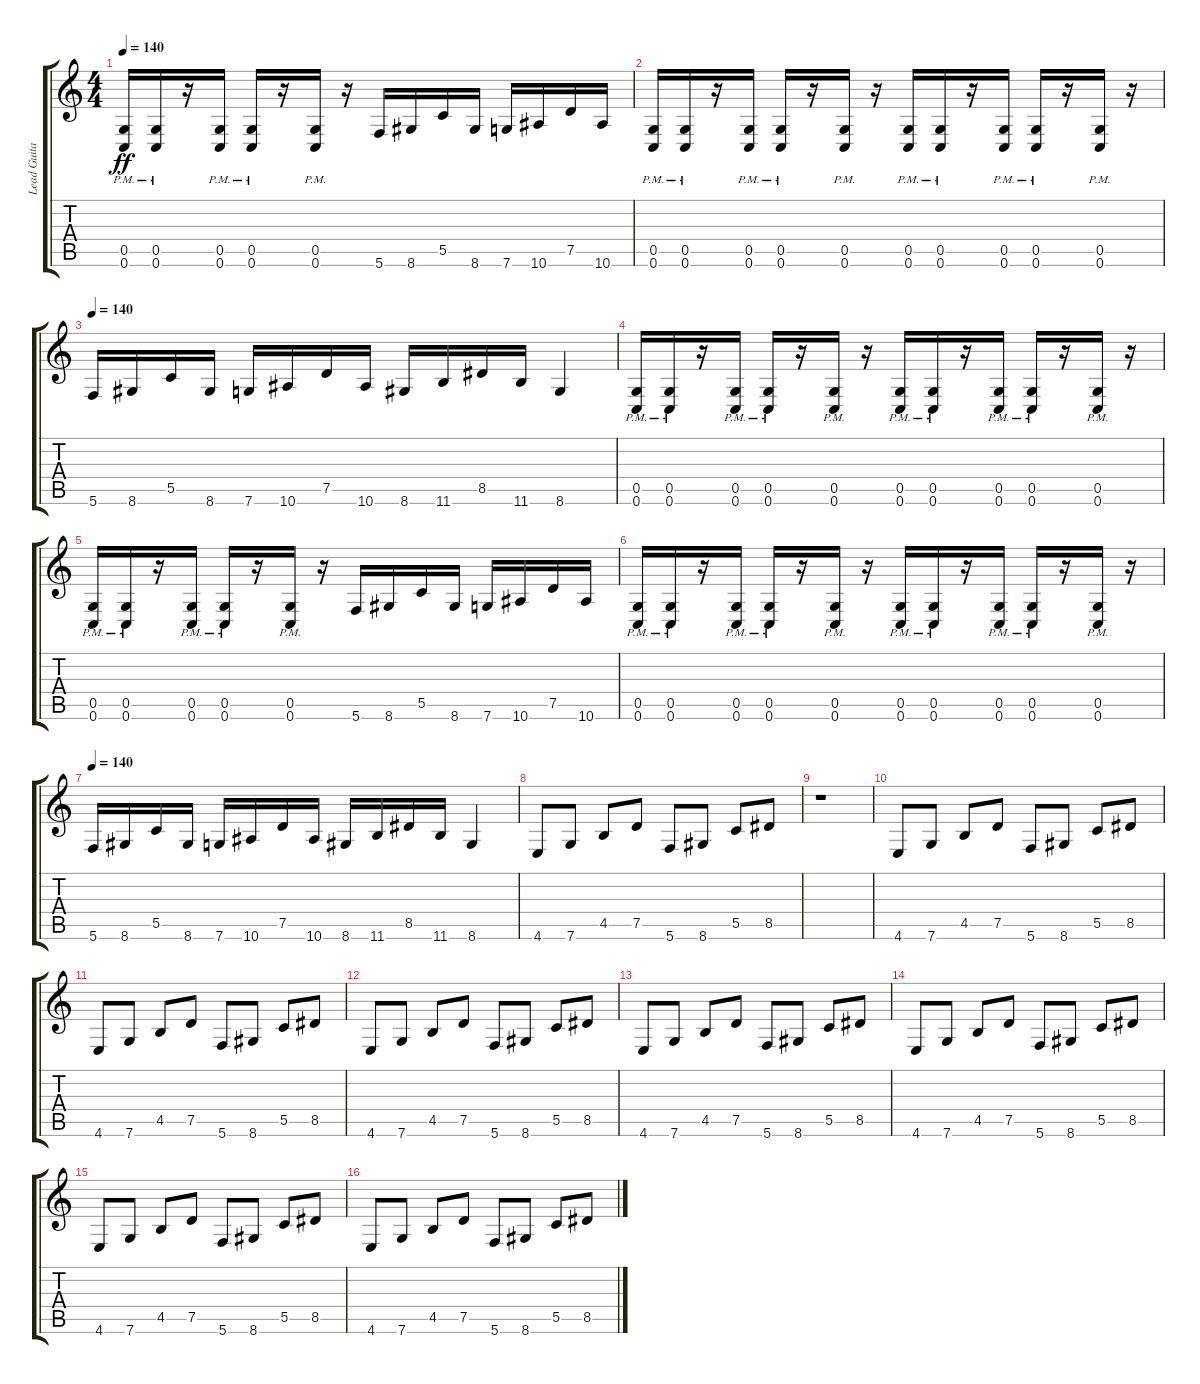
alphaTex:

\track ("Lead Guitar" "Lead Guita") {instrument distortionguitar}
\staff {score tabs}
\tuning (D4 A3 F3 C3 G2 C2) {hide}
\ts (4 4)
\tempo 140
\clef g2
\ks c
(0.5{pm} 0.6{pm}).16{dy ff} (0.5{pm} 0.6{pm}).16 r.16 (0.5{pm} 0.6{pm}).16 (0.5{pm} 0.6{pm}).16 r.16 (0.5{pm} 0.6{pm}).16 r.16 5.6.16 8.6.16 5.5.16 8.6.16 7.6.16 10.6.16 7.5.16 10.6.16 |
(0.5{pm} 0.6{pm}).16 (0.5{pm} 0.6{pm}).16 r.16 (0.5{pm} 0.6{pm}).16 (0.5{pm} 0.6{pm}).16 r.16 (0.5{pm} 0.6{pm}).16 r.16 (0.5{pm} 0.6{pm}).16 (0.5{pm} 0.6{pm}).16 r.16 (0.5{pm} 0.6{pm}).16 (0.5{pm} 0.6{pm}).16 r.16 (0.5{pm} 0.6{pm}).16 r.16 |
\tempo 140
5.6.16 8.6.16 5.5.16 8.6.16 7.6.16 10.6.16 7.5.16 10.6.16 8.6.16 11.6.16 8.5.16 11.6.16 8.6.4 |
(0.5{pm} 0.6{pm}).16 (0.5{pm} 0.6{pm}).16 r.16 (0.5{pm} 0.6{pm}).16 (0.5{pm} 0.6{pm}).16 r.16 (0.5{pm} 0.6{pm}).16 r.16 (0.5{pm} 0.6{pm}).16 (0.5{pm} 0.6{pm}).16 r.16 (0.5{pm} 0.6{pm}).16 (0.5{pm} 0.6{pm}).16 r.16 (0.5{pm} 0.6{pm}).16 r.16 |
(0.5{pm} 0.6{pm}).16 (0.5{pm} 0.6{pm}).16 r.16 (0.5{pm} 0.6{pm}).16 (0.5{pm} 0.6{pm}).16 r.16 (0.5{pm} 0.6{pm}).16 r.16 5.6.16 8.6.16 5.5.16 8.6.16 7.6.16 10.6.16 7.5.16 10.6.16 |
(0.5{pm} 0.6{pm}).16 (0.5{pm} 0.6{pm}).16 r.16 (0.5{pm} 0.6{pm}).16 (0.5{pm} 0.6{pm}).16 r.16 (0.5{pm} 0.6{pm}).16 r.16 (0.5{pm} 0.6{pm}).16 (0.5{pm} 0.6{pm}).16 r.16 (0.5{pm} 0.6{pm}).16 (0.5{pm} 0.6{pm}).16 r.16 (0.5{pm} 0.6{pm}).16 r.16 |
\tempo 140
5.6.16 8.6.16 5.5.16 8.6.16 7.6.16 10.6.16 7.5.16 10.6.16 8.6.16 11.6.16 8.5.16 11.6.16 8.6.4 |
4.6.8 7.6.8 4.5.8 7.5.8 5.6.8 8.6.8 5.5.8 8.5.8 |
r.1 |
4.6.8 7.6.8 4.5.8 7.5.8 5.6.8 8.6.8 5.5.8 8.5.8 |
4.6.8 7.6.8 4.5.8 7.5.8 5.6.8 8.6.8 5.5.8 8.5.8 |
4.6.8 7.6.8 4.5.8 7.5.8 5.6.8 8.6.8 5.5.8 8.5.8 |
4.6.8 7.6.8 4.5.8 7.5.8 5.6.8 8.6.8 5.5.8 8.5.8 |
4.6.8 7.6.8 4.5.8 7.5.8 5.6.8 8.6.8 5.5.8 8.5.8 |
4.6.8 7.6.8 4.5.8 7.5.8 5.6.8 8.6.8 5.5.8 8.5.8 |
4.6.8 7.6.8 4.5.8 7.5.8 5.6.8 8.6.8 5.5.8 8.5.8
